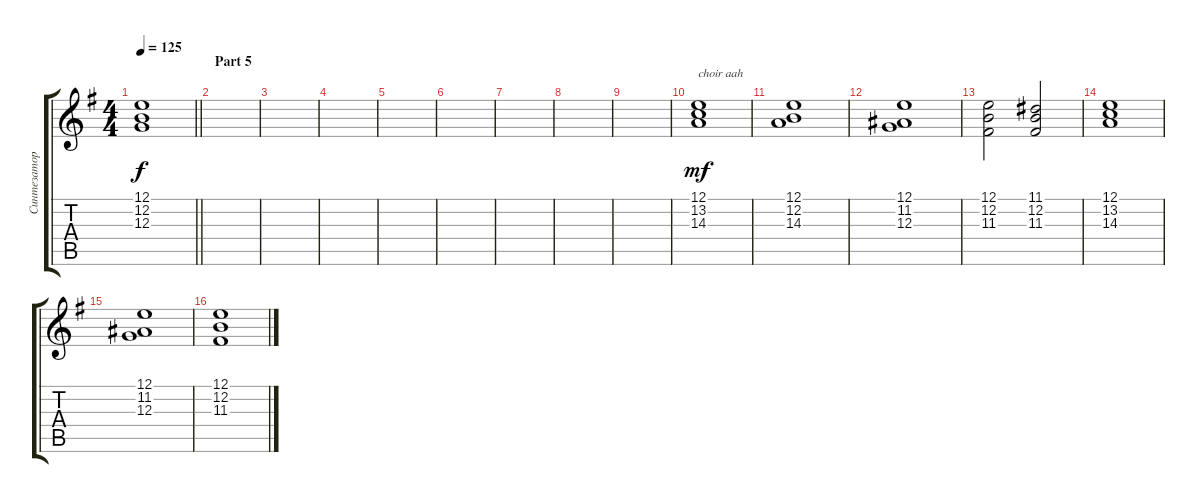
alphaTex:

\track ("Синтезатор" "Синтезатор") {instrument choiraahs}
\staff {score tabs}
\tuning (E4 B3 G3 D3 A2 E2) {hide}
\ts (4 4)
\tempo 125
\clef g2
\barLineRight lightlight
\ks eminor
(12.1{t} 12.2{t} 12.3{t}).1{dy f} |
\section ("" "Part 5")
|
|
|
|
|
|
|
|
(12.1 13.2 14.3).1{txt "choir aah" dy mf instrument choiraahs} |
(12.1 12.2 14.3).1 |
(12.1 11.2 12.3).1 |
(12.1 12.2 11.3).2 (11.1 12.2 11.3).2 |
(12.1 13.2 14.3).1 |
(12.1 11.2 12.3).1 |
(12.1 12.2 11.3).1
